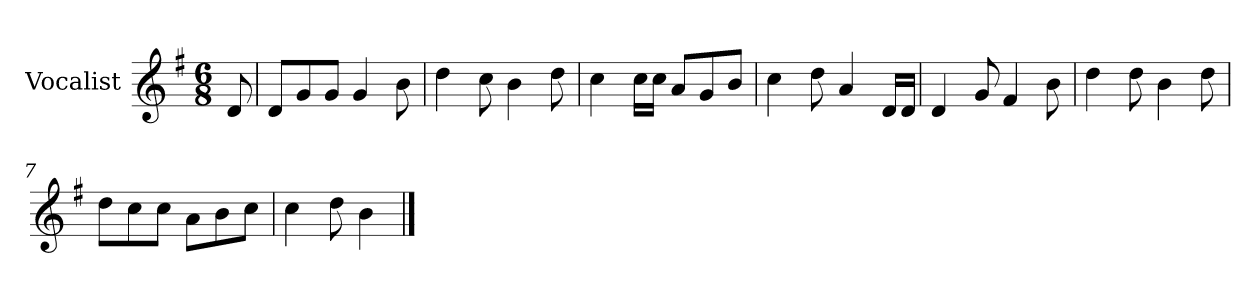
**kern
*part1
*staff1
*I"Vocalist
*k[f#]
*G:
*M6/8
=
8d
=1
8dL
8g
8gJ
4g
8b
=2
4dd
8cc
4b
8dd
=3
4cc
16ccLL
16ccJJ
8aL
8g
8bJ
=4
4cc
8dd
4a
16dLL
16dJJ
=5
4d
8g
4f#
8b
=6
4dd
8dd
4b
8dd
=7
8ddL
8cc
8ccJ
8aL
8b
8ccJ
=8
4cc
8dd
4b
==
*-
